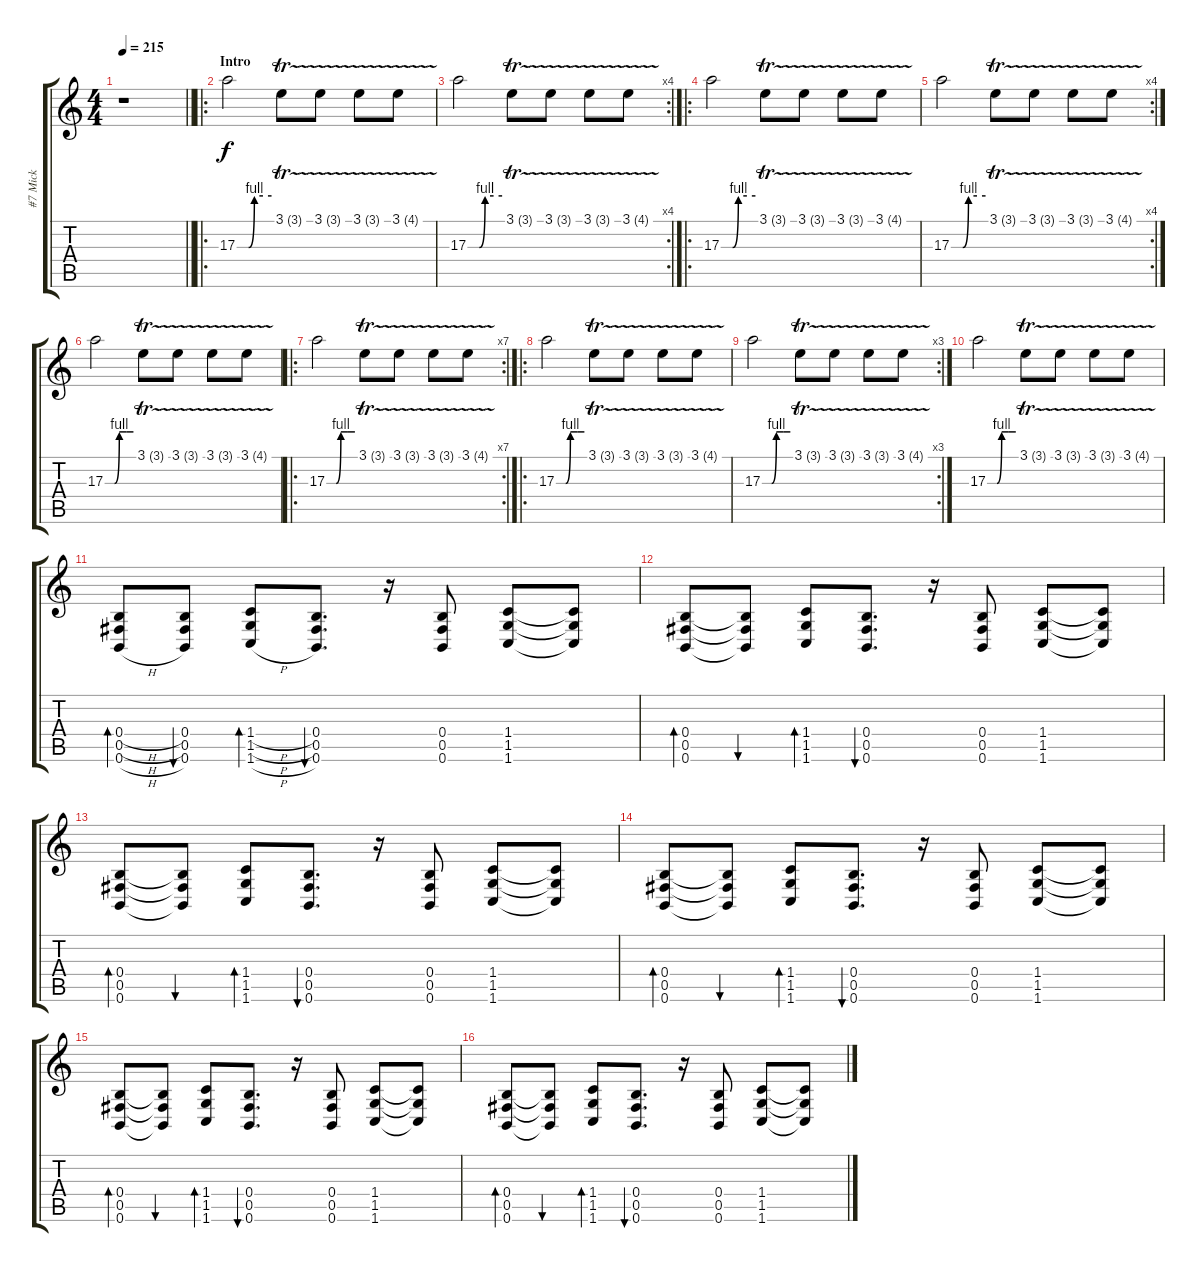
\track ("#7 Mick" "#7 Mick") {instrument distortionguitar}
\staff {score tabs}
\tuning (Db4 Ab3 E3 B2 Gb2 B1) {hide}
\ts (4 4)
\tempo 215
\clef g2
\barLineRight lightlight
\ks c
r.1{dy f instrument distortionguitar} |
\ro
\section ("" "Intro")
17.3{be (custom 0 0 20 0 30 4 45 4 60 4)}.2 3.1{tr (3 16)}.8 3.1{tr (3 16)}.8 3.1{tr (3 16)}.8 3.1{tr (4 16)}.8 |
\rc 4
17.3{be (custom 0 0 20 0 30 4 45 4 60 4)}.2 3.1{tr (3 16)}.8 3.1{tr (3 16)}.8 3.1{tr (3 16)}.8 3.1{tr (4 16)}.8 |
\ro
17.3{be (custom 0 0 20 0 30 4 45 4 60 4)}.2 3.1{tr (3 16)}.8 3.1{tr (3 16)}.8 3.1{tr (3 16)}.8 3.1{tr (4 16)}.8 |
\rc 4
17.3{be (custom 0 0 20 0 30 4 45 4 60 4)}.2 3.1{tr (3 16)}.8 3.1{tr (3 16)}.8 3.1{tr (3 16)}.8 3.1{tr (4 16)}.8 |
17.3{be (custom 0 0 20 0 30 4 45 4 60 4)}.2 3.1{tr (3 16)}.8 3.1{tr (3 16)}.8 3.1{tr (3 16)}.8 3.1{tr (4 16)}.8 |
\ro
\rc 7
17.3{be (custom 0 0 20 0 30 4 45 4 60 4)}.2 3.1{tr (3 16)}.8 3.1{tr (3 16)}.8 3.1{tr (3 16)}.8 3.1{tr (4 16)}.8 |
\ro
17.3{be (custom 0 0 20 0 30 4 45 4 60 4)}.2 3.1{tr (3 16)}.8 3.1{tr (3 16)}.8 3.1{tr (3 16)}.8 3.1{tr (4 16)}.8 |
\rc 3
17.3{be (custom 0 0 20 0 30 4 45 4 60 4)}.2 3.1{tr (3 16)}.8 3.1{tr (3 16)}.8 3.1{tr (3 16)}.8 3.1{tr (4 16)}.8 |
17.3{be (custom 0 0 20 0 30 4 45 4 60 4)}.2 3.1{tr (3 16)}.8 3.1{tr (3 16)}.8 3.1{tr (3 16)}.8 3.1{tr (4 16)}.8 |
(0.4{h} 0.5{h} 0.6{h}).8{bd 120} (0.4 0.5 0.6).8{bu 120} (1.4{h} 1.5{h} 1.6{h}).8{bd 120} (0.4 0.5 0.6).8{d bu 120} r.16 (0.4 0.5 0.6).8 (1.4 1.5 1.6).8 (1.4{t} 1.5{t} 1.6{t}).8 |
(0.4 0.5 0.6).8{bd 120 instrument distortionguitar} (0.4{t} 0.5{t} 0.6{t}).8{bu 120} (1.4 1.5 1.6).8{bd 120} (0.4 0.5 0.6).8{d bu 120} r.16 (0.4 0.5 0.6).8 (1.4 1.5 1.6).8 (1.4{t} 1.5{t} 1.6{t}).8 |
(0.4 0.5 0.6).8{bd 120} (0.4{t} 0.5{t} 0.6{t}).8{bu 120} (1.4 1.5 1.6).8{bd 120} (0.4 0.5 0.6).8{d bu 120} r.16 (0.4 0.5 0.6).8 (1.4 1.5 1.6).8 (1.4{t} 1.5{t} 1.6{t}).8 |
(0.4 0.5 0.6).8{bd 120} (0.4{t} 0.5{t} 0.6{t}).8{bu 120} (1.4 1.5 1.6).8{bd 120} (0.4 0.5 0.6).8{d bu 120} r.16 (0.4 0.5 0.6).8 (1.4 1.5 1.6).8 (1.4{t} 1.5{t} 1.6{t}).8 |
(0.4 0.5 0.6).8{bd 120} (0.4{t} 0.5{t} 0.6{t}).8{bu 120} (1.4 1.5 1.6).8{bd 120} (0.4 0.5 0.6).8{d bu 120} r.16 (0.4 0.5 0.6).8 (1.4 1.5 1.6).8 (1.4{t} 1.5{t} 1.6{t}).8 |
(0.4 0.5 0.6).8{bd 120} (0.4{t} 0.5{t} 0.6{t}).8{bu 120} (1.4 1.5 1.6).8{bd 120} (0.4 0.5 0.6).8{d bu 120} r.16 (0.4 0.5 0.6).8 (1.4 1.5 1.6).8 (1.4{t} 1.5{t} 1.6{t}).8
